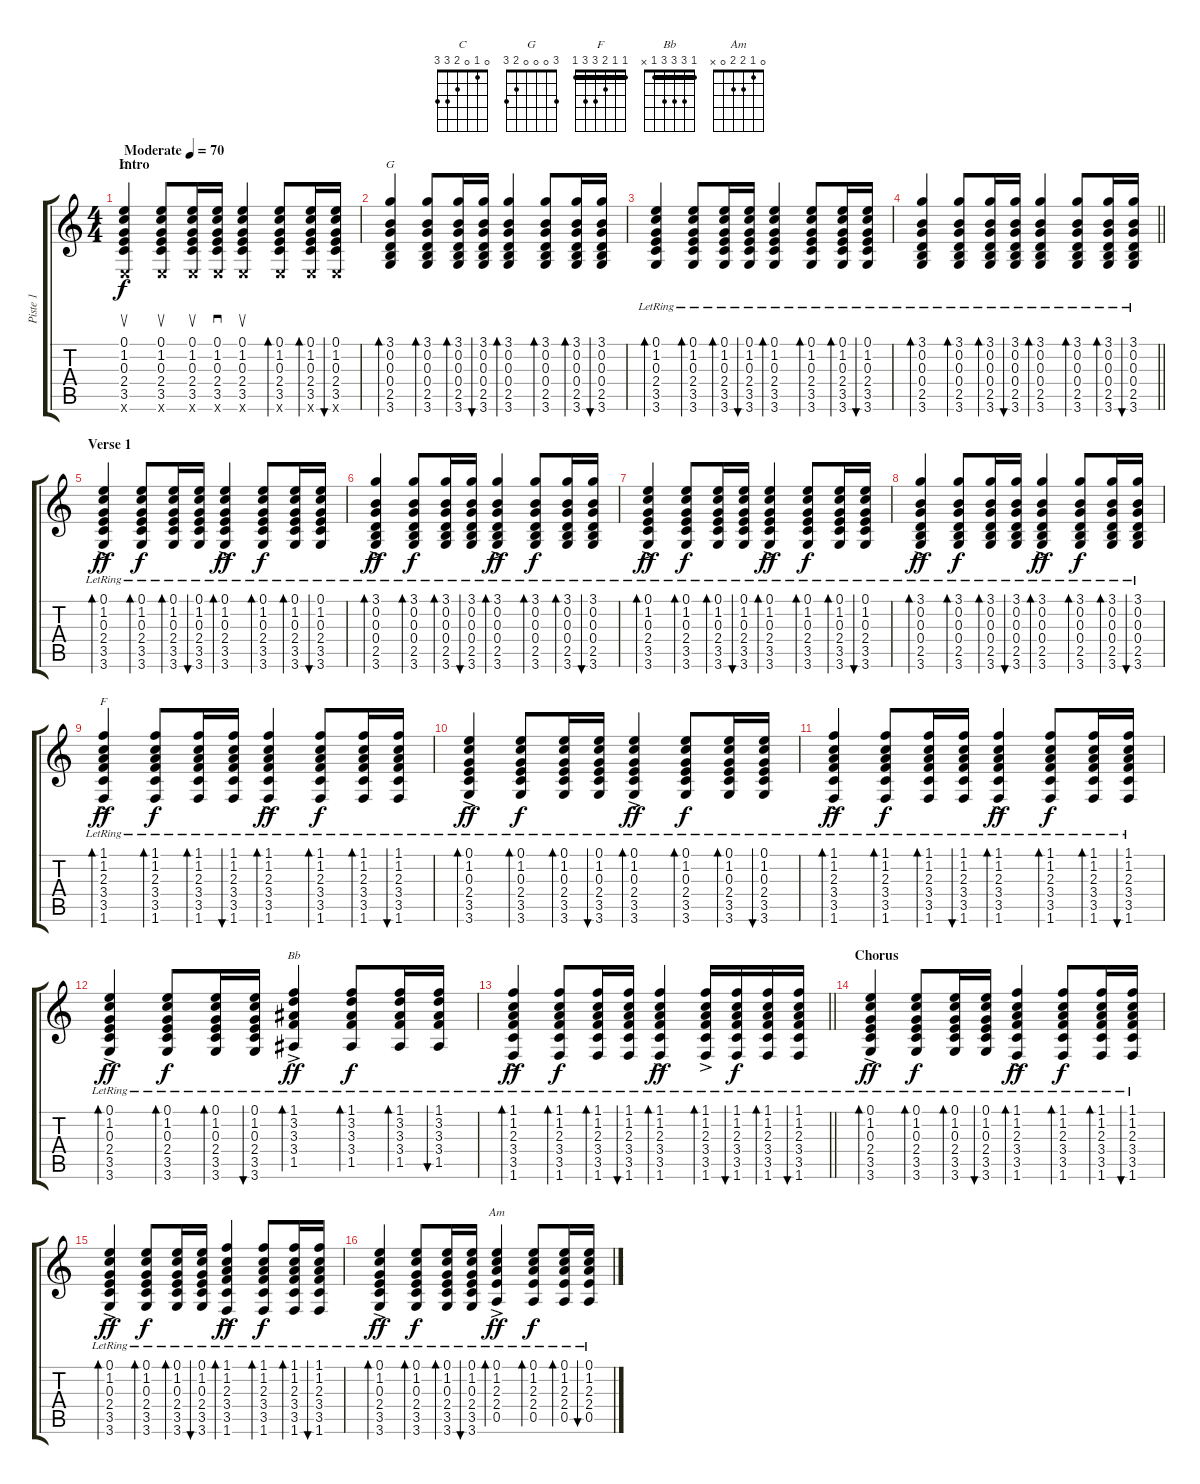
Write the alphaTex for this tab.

\track ("Piste 1" "Piste 1") {instrument acousticguitarnylon}
\staff {score tabs}
\tuning (E4 B3 G3 D3 A2 E2) {hide}
\chord ("C" 0 1 0 2 3 3)
\chord ("G" 3 0 0 0 2 3)
\chord ("F" 1 1 2 3 3 1) {barre 1}
\chord ("Bb" 1 3 3 3 1 x) {barre 1}
\chord ("Am" 0 1 2 2 0 x)
\ts (4 4)
\section ("" "Intro")
\tempo (70 "Moderate")
\clef g2
\ks c
(0.1 1.2 0.3 2.4 3.5 0.6{x}).4{su ch "C" dy f instrument acousticguitarnylon} (0.1 1.2 0.3 2.4 3.5 0.6{x}).8{su} (0.1 1.2 0.3 2.4 3.5 0.6{x}).16{su} (0.1 1.2 0.3 2.4 3.5 0.6{x}).16{sd} (0.1 1.2 0.3 2.4 3.5 0.6{x}).4{su} (0.1 1.2 0.3 2.4 3.5 0.6{x}).8{bd 30} (0.1 1.2 0.3 2.4 3.5 0.6{x}).16{bd 30} (0.1 1.2 0.3 2.4 3.5 0.6{x}).16{bu 30} |
(3.1 0.2 0.3 0.4 2.5 3.6).4{bd 30 ch "G"} (3.1 0.2 0.3 0.4 2.5 3.6).8{bd 30} (3.1 0.2 0.3 0.4 2.5 3.6).16{bd 30} (3.1 0.2 0.3 0.4 2.5 3.6).16{bu 30} (3.1 0.2 0.3 0.4 2.5 3.6).4{bd 30} (3.1 0.2 0.3 0.4 2.5 3.6).8{bd 30} (3.1 0.2 0.3 0.4 2.5 3.6).16{bd 30} (3.1 0.2 0.3 0.4 2.5 3.6).16{bu 30} |
(0.1{lr} 1.2{lr} 0.3{lr} 2.4{lr} 3.5{lr} 3.6{lr}).4{bd 30} (0.1{lr} 1.2{lr} 0.3{lr} 2.4{lr} 3.5{lr} 3.6{lr}).8{bd 30} (0.1{lr} 1.2{lr} 0.3{lr} 2.4{lr} 3.5{lr} 3.6{lr}).16{bd 30} (0.1{lr} 1.2{lr} 0.3{lr} 2.4{lr} 3.5{lr} 3.6{lr}).16{bu 30} (0.1{lr} 1.2{lr} 0.3{lr} 2.4{lr} 3.5{lr} 3.6{lr}).4{bd 30} (0.1{lr} 1.2{lr} 0.3{lr} 2.4{lr} 3.5{lr} 3.6{lr}).8{bd 30} (0.1{lr} 1.2{lr} 0.3{lr} 2.4{lr} 3.5{lr} 3.6{lr}).16{bd 30} (0.1{lr} 1.2{lr} 0.3{lr} 2.4{lr} 3.5{lr} 3.6{lr}).16{bu 30} |
\barLineRight lightlight
(3.1{lr} 0.2{lr} 0.3{lr} 0.4{lr} 2.5{lr} 3.6{lr}).4{bd 30} (3.1{lr} 0.2{lr} 0.3{lr} 0.4{lr} 2.5{lr} 3.6{lr}).8{bd 30} (3.1{lr} 0.2{lr} 0.3{lr} 0.4{lr} 2.5{lr} 3.6{lr}).16{bd 30} (3.1{lr} 0.2{lr} 0.3{lr} 0.4{lr} 2.5{lr} 3.6{lr}).16{bu 30} (3.1{lr} 0.2{lr} 0.3{lr} 0.4{lr} 2.5{lr} 3.6{lr}).4{bd 30} (3.1{lr} 0.2{lr} 0.3{lr} 0.4{lr} 2.5{lr} 3.6{lr}).8{bd 30} (3.1{lr} 0.2{lr} 0.3{lr} 0.4{lr} 2.5{lr} 3.6{lr}).16{bd 30} (3.1{lr} 0.2{lr} 0.3{lr} 0.4{lr} 2.5{lr} 3.6{lr}).16{bu 30} |
\section ("" "Verse 1")
(0.1{ac lr} 1.2{ac lr} 0.3{ac lr} 2.4{ac lr} 3.5{ac lr} 3.6{ac lr}).4{bd 30 dy ff} (0.1{lr} 1.2{lr} 0.3{lr} 2.4{lr} 3.5{lr} 3.6{lr}).8{bd 30 dy f} (0.1{lr} 1.2{lr} 0.3{lr} 2.4{lr} 3.5{lr} 3.6{lr}).16{bd 30} (0.1{lr} 1.2{lr} 0.3{lr} 2.4{lr} 3.5{lr} 3.6{lr}).16{bu 30} (0.1{ac lr} 1.2{ac lr} 0.3{ac lr} 2.4{ac lr} 3.5{ac lr} 3.6{ac lr}).4{bd 30 dy ff} (0.1{lr} 1.2{lr} 0.3{lr} 2.4{lr} 3.5{lr} 3.6{lr}).8{bd 30 dy f} (0.1{lr} 1.2{lr} 0.3{lr} 2.4{lr} 3.5{lr} 3.6{lr}).16{bd 30} (0.1{lr} 1.2{lr} 0.3{lr} 2.4{lr} 3.5{lr} 3.6{lr}).16{bu 30} |
(3.1{ac lr} 0.2{ac lr} 0.3{ac lr} 0.4{ac lr} 2.5{ac lr} 3.6{ac lr}).4{bd 30 dy ff} (3.1{lr} 0.2{lr} 0.3{lr} 0.4{lr} 2.5{lr} 3.6{lr}).8{bd 30 dy f} (3.1{lr} 0.2{lr} 0.3{lr} 0.4{lr} 2.5{lr} 3.6{lr}).16{bd 30} (3.1{lr} 0.2{lr} 0.3{lr} 0.4{lr} 2.5{lr} 3.6{lr}).16{bu 30} (3.1{ac lr} 0.2{ac lr} 0.3{ac lr} 0.4{ac lr} 2.5{ac lr} 3.6{ac lr}).4{bd 30 dy ff} (3.1{lr} 0.2{lr} 0.3{lr} 0.4{lr} 2.5{lr} 3.6{lr}).8{bd 30 dy f} (3.1{lr} 0.2{lr} 0.3{lr} 0.4{lr} 2.5{lr} 3.6{lr}).16{bd 30} (3.1{lr} 0.2{lr} 0.3{lr} 0.4{lr} 2.5{lr} 3.6{lr}).16{bu 30} |
(0.1{ac lr} 1.2{ac lr} 0.3{ac lr} 2.4{ac lr} 3.5{ac lr} 3.6{ac lr}).4{bd 30 dy ff} (0.1{lr} 1.2{lr} 0.3{lr} 2.4{lr} 3.5{lr} 3.6{lr}).8{bd 30 dy f} (0.1{lr} 1.2{lr} 0.3{lr} 2.4{lr} 3.5{lr} 3.6{lr}).16{bd 30} (0.1{lr} 1.2{lr} 0.3{lr} 2.4{lr} 3.5{lr} 3.6{lr}).16{bu 30} (0.1{ac lr} 1.2{ac lr} 0.3{ac lr} 2.4{ac lr} 3.5{ac lr} 3.6{ac lr}).4{bd 30 dy ff} (0.1{lr} 1.2{lr} 0.3{lr} 2.4{lr} 3.5{lr} 3.6{lr}).8{bd 30 dy f} (0.1{lr} 1.2{lr} 0.3{lr} 2.4{lr} 3.5{lr} 3.6{lr}).16{bd 30} (0.1{lr} 1.2{lr} 0.3{lr} 2.4{lr} 3.5{lr} 3.6{lr}).16{bu 30} |
(3.1{ac lr} 0.2{ac lr} 0.3{ac lr} 0.4{ac lr} 2.5{ac lr} 3.6{ac lr}).4{bd 30 dy ff} (3.1{lr} 0.2{lr} 0.3{lr} 0.4{lr} 2.5{lr} 3.6{lr}).8{bd 30 dy f} (3.1{lr} 0.2{lr} 0.3{lr} 0.4{lr} 2.5{lr} 3.6{lr}).16{bd 30} (3.1{lr} 0.2{lr} 0.3{lr} 0.4{lr} 2.5{lr} 3.6{lr}).16{bu 30} (3.1{ac lr} 0.2{ac lr} 0.3{ac lr} 0.4{ac lr} 2.5{ac lr} 3.6{ac lr}).4{bd 30 dy ff} (3.1{lr} 0.2{lr} 0.3{lr} 0.4{lr} 2.5{lr} 3.6{lr}).8{bd 30 dy f} (3.1{lr} 0.2{lr} 0.3{lr} 0.4{lr} 2.5{lr} 3.6{lr}).16{bd 30} (3.1{lr} 0.2{lr} 0.3{lr} 0.4{lr} 2.5{lr} 3.6{lr}).16{bu 30} |
(1.1{ac lr} 1.2{ac lr} 2.3{ac lr} 3.4{ac lr} 3.5{ac lr} 1.6{ac lr}).4{bd 30 ch "F" dy ff} (1.1{lr} 1.2{lr} 2.3{lr} 3.4{lr} 3.5{lr} 1.6{lr}).8{bd 30 dy f} (1.1{lr} 1.2{lr} 2.3{lr} 3.4{lr} 3.5{lr} 1.6{lr}).16{bd 30} (1.1{lr} 1.2{lr} 2.3{lr} 3.4{lr} 3.5{lr} 1.6{lr}).16{bu 30} (1.1{ac lr} 1.2{ac lr} 2.3{ac lr} 3.4{ac lr} 3.5{ac lr} 1.6{ac lr}).4{bd 30 dy ff} (1.1{lr} 1.2{lr} 2.3{lr} 3.4{lr} 3.5{lr} 1.6{lr}).8{bd 30 dy f} (1.1{lr} 1.2{lr} 2.3{lr} 3.4{lr} 3.5{lr} 1.6{lr}).16{bd 30} (1.1{lr} 1.2{lr} 2.3{lr} 3.4{lr} 3.5{lr} 1.6{lr}).16{bu 30} |
(0.1{ac lr} 1.2{ac lr} 0.3{ac lr} 2.4{ac lr} 3.5{ac lr} 3.6{ac lr}).4{bd 30 dy ff} (0.1{lr} 1.2{lr} 0.3{lr} 2.4{lr} 3.5{lr} 3.6{lr}).8{bd 30 dy f} (0.1{lr} 1.2{lr} 0.3{lr} 2.4{lr} 3.5{lr} 3.6{lr}).16{bd 30} (0.1{lr} 1.2{lr} 0.3{lr} 2.4{lr} 3.5{lr} 3.6{lr}).16{bu 30} (0.1{ac lr} 1.2{ac lr} 0.3{ac lr} 2.4{ac lr} 3.5{ac lr} 3.6{ac lr}).4{bd 30 dy ff} (0.1{lr} 1.2{lr} 0.3{lr} 2.4{lr} 3.5{lr} 3.6{lr}).8{bd 30 dy f} (0.1{lr} 1.2{lr} 0.3{lr} 2.4{lr} 3.5{lr} 3.6{lr}).16{bd 30} (0.1{lr} 1.2{lr} 0.3{lr} 2.4{lr} 3.5{lr} 3.6{lr}).16{bu 30} |
(1.1{ac lr} 1.2{ac lr} 2.3{ac lr} 3.4{ac lr} 3.5{ac lr} 1.6{ac lr}).4{bd 30 dy ff} (1.1{lr} 1.2{lr} 2.3{lr} 3.4{lr} 3.5{lr} 1.6{lr}).8{bd 30 dy f} (1.1{lr} 1.2{lr} 2.3{lr} 3.4{lr} 3.5{lr} 1.6{lr}).16{bd 30} (1.1{lr} 1.2{lr} 2.3{lr} 3.4{lr} 3.5{lr} 1.6{lr}).16{bu 30} (1.1{ac lr} 1.2{ac lr} 2.3{ac lr} 3.4{ac lr} 3.5{ac lr} 1.6{ac lr}).4{bd 30 dy ff} (1.1{lr} 1.2{lr} 2.3{lr} 3.4{lr} 3.5{lr} 1.6{lr}).8{bd 30 dy f} (1.1{lr} 1.2{lr} 2.3{lr} 3.4{lr} 3.5{lr} 1.6{lr}).16{bd 30} (1.1{lr} 1.2{lr} 2.3{lr} 3.4{lr} 3.5{lr} 1.6{lr}).16{bu 30} |
(0.1{ac lr} 1.2{ac lr} 0.3{ac lr} 2.4{ac lr} 3.5{ac lr} 3.6{ac lr}).4{bd 30 dy ff} (0.1{lr} 1.2{lr} 0.3{lr} 2.4{lr} 3.5{lr} 3.6{lr}).8{bd 30 dy f} (0.1{lr} 1.2{lr} 0.3{lr} 2.4{lr} 3.5{lr} 3.6{lr}).16{bd 30} (0.1{lr} 1.2{lr} 0.3{lr} 2.4{lr} 3.5{lr} 3.6{lr}).16{bu 30} (1.1{ac lr} 3.2{ac lr} 3.3{ac lr} 3.4{ac lr} 1.5{ac lr}).4{bd 30 ch "Bb" dy ff} (1.1{lr} 3.2{lr} 3.3{lr} 3.4{lr} 1.5{lr}).8{bd 60 dy f} (1.1{lr} 3.2{lr} 3.3{lr} 3.4{lr} 1.5{lr}).16{bd 60} (1.1{lr} 3.2{lr} 3.3{lr} 3.4{lr} 1.5{lr}).16{bu 60} |
\barLineRight lightlight
(1.1{ac lr} 1.2{ac lr} 2.3{ac lr} 3.4{ac lr} 3.5{ac lr} 1.6{ac lr}).4{bd 60 dy ff} (1.1{lr} 1.2{lr} 2.3{lr} 3.4{lr} 3.5{lr} 1.6{lr}).8{bd 60 dy f} (1.1{lr} 1.2{lr} 2.3{lr} 3.4{lr} 3.5{lr} 1.6{lr}).16{bd 60} (1.1{lr} 1.2{lr} 2.3{lr} 3.4{lr} 3.5{lr} 1.6{lr}).16{bu 60} (1.1{ac lr} 1.2{ac lr} 2.3{ac lr} 3.4{ac lr} 3.5{ac lr} 1.6{ac lr}).4{bd 60 dy ff} (1.1{ac lr} 1.2{ac lr} 2.3{ac lr} 3.4{ac lr} 3.5{ac lr} 1.6{ac lr}).16{bd 60} (1.1{lr} 1.2{lr} 2.3{lr} 3.4{lr} 3.5{lr} 1.6{lr}).16{bu 60 dy f} (1.1{lr} 1.2{lr} 2.3{lr} 3.4{lr} 3.5{lr} 1.6{lr}).16{bd 60} (1.1{lr} 1.2{lr} 2.3{lr} 3.4{lr} 3.5{lr} 1.6{lr}).16{bu 60} |
\section ("" "Chorus")
(0.1{ac lr} 1.2{ac lr} 0.3{ac lr} 2.4{ac lr} 3.5{ac lr} 3.6{ac lr}).4{bd 60 dy ff} (0.1{lr} 1.2{lr} 0.3{lr} 2.4{lr} 3.5{lr} 3.6{lr}).8{bd 60 dy f} (0.1{lr} 1.2{lr} 0.3{lr} 2.4{lr} 3.5{lr} 3.6{lr}).16{bd 60} (0.1{lr} 1.2{lr} 0.3{lr} 2.4{lr} 3.5{lr} 3.6{lr}).16{bu 60} (1.1{ac lr} 1.2{ac lr} 2.3{ac lr} 3.4{ac lr} 3.5{ac lr} 1.6{ac lr}).4{bd 60 dy ff} (1.1{lr} 1.2{lr} 2.3{lr} 3.4{lr} 3.5{lr} 1.6{lr}).8{bd 60 dy f} (1.1{lr} 1.2{lr} 2.3{lr} 3.4{lr} 3.5{lr} 1.6{lr}).16{bd 60} (1.1{lr} 1.2{lr} 2.3{lr} 3.4{lr} 3.5{lr} 1.6{lr}).16{bu 60} |
(0.1{ac lr} 1.2{ac lr} 0.3{ac lr} 2.4{ac lr} 3.5{ac lr} 3.6{ac lr}).4{bd 60 dy ff} (0.1{lr} 1.2{lr} 0.3{lr} 2.4{lr} 3.5{lr} 3.6{lr}).8{bd 60 dy f} (0.1{lr} 1.2{lr} 0.3{lr} 2.4{lr} 3.5{lr} 3.6{lr}).16{bd 60} (0.1{lr} 1.2{lr} 0.3{lr} 2.4{lr} 3.5{lr} 3.6{lr}).16{bu 60} (1.1{ac lr} 1.2{ac lr} 2.3{ac lr} 3.4{ac lr} 3.5{ac lr} 1.6{ac lr}).4{bd 60 dy ff} (1.1{lr} 1.2{lr} 2.3{lr} 3.4{lr} 3.5{lr} 1.6{lr}).8{bd 60 dy f} (1.1{lr} 1.2{lr} 2.3{lr} 3.4{lr} 3.5{lr} 1.6{lr}).16{bd 60} (1.1{lr} 1.2{lr} 2.3{lr} 3.4{lr} 3.5{lr} 1.6{lr}).16{bu 60} |
(0.1{ac lr} 1.2{ac lr} 0.3{ac lr} 2.4{ac lr} 3.5{ac lr} 3.6{ac lr}).4{bd 60 dy ff} (0.1{lr} 1.2{lr} 0.3{lr} 2.4{lr} 3.5{lr} 3.6{lr}).8{bd 60 dy f} (0.1{lr} 1.2{lr} 0.3{lr} 2.4{lr} 3.5{lr} 3.6{lr}).16{bd 60} (0.1{lr} 1.2{lr} 0.3{lr} 2.4{lr} 3.5{lr} 3.6{lr}).16{bu 60} (0.1{ac lr} 1.2{ac lr} 2.3{ac lr} 2.4{ac lr} 0.5{ac lr}).4{bd 60 ch "Am" dy ff} (0.1{lr} 1.2{lr} 2.3{lr} 2.4{lr} 0.5{lr}).8{bd 60 dy f} (0.1{lr} 1.2{lr} 2.3{lr} 2.4{lr} 0.5{lr}).16{bd 60} (0.1{lr} 1.2{lr} 2.3{lr} 2.4{lr} 0.5{lr}).16{bu 60}
